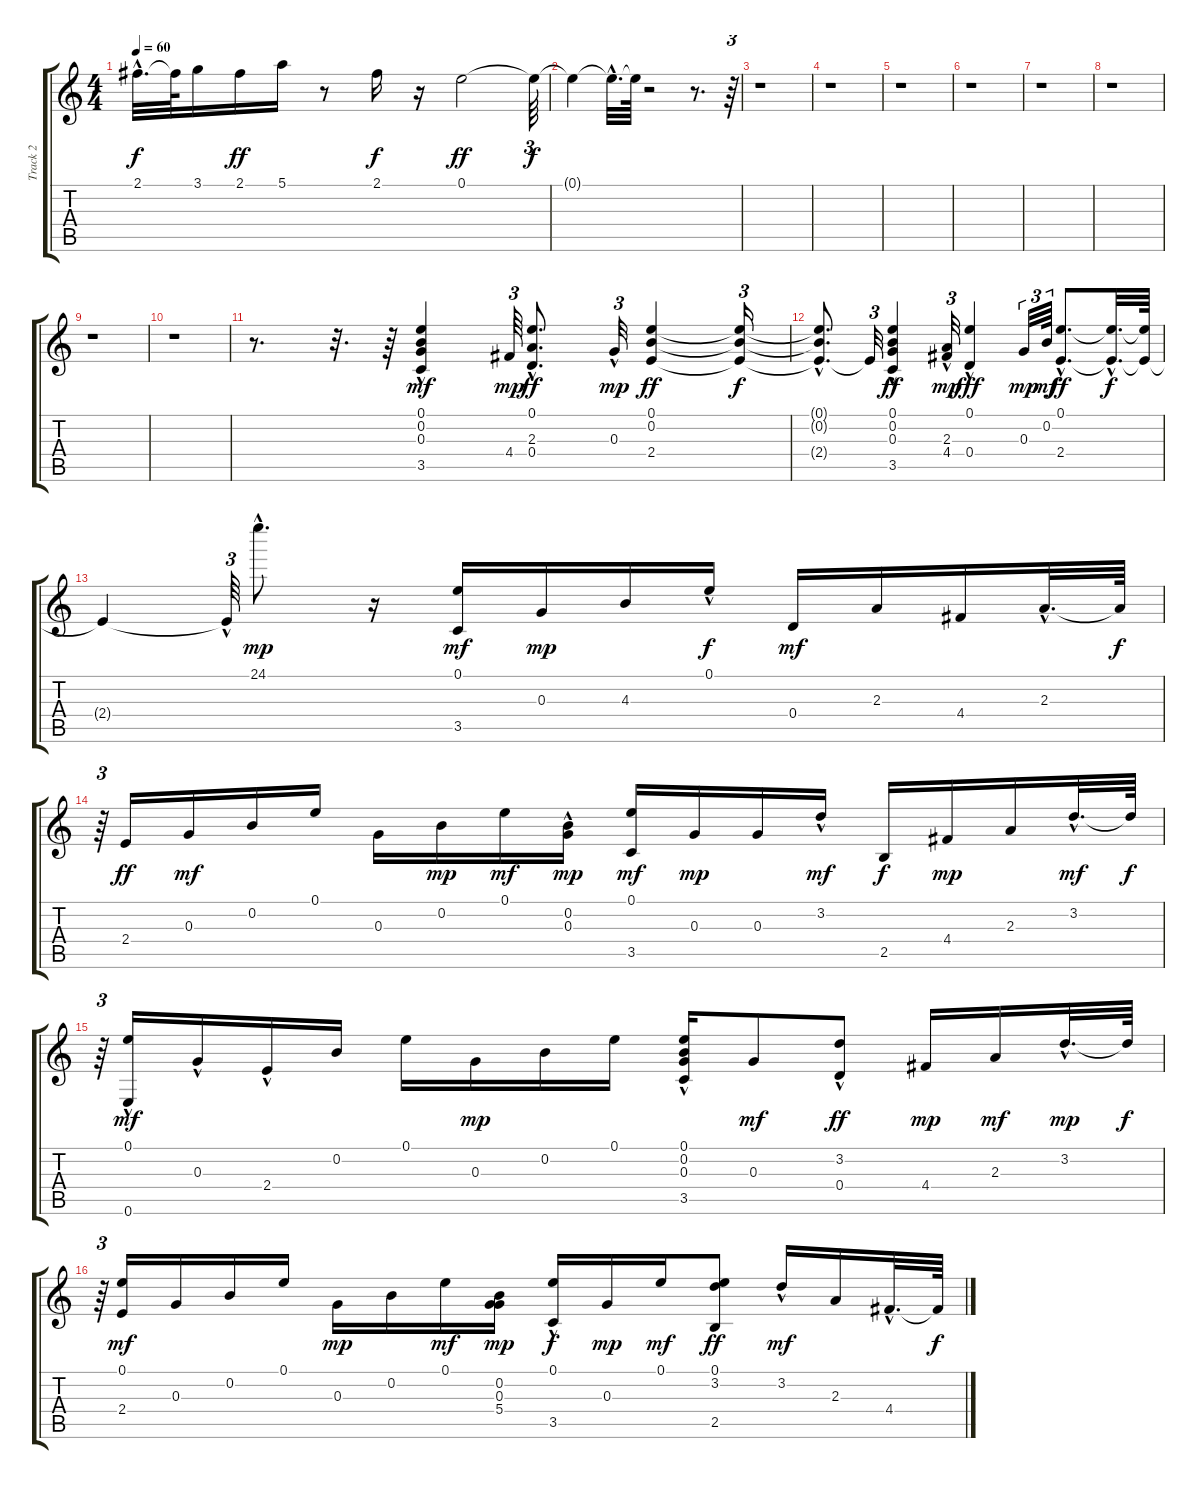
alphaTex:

\track ("Track 2" "Track 2") {instrument acousticguitarsteel}
\staff {score tabs}
\tuning (E4 B3 G3 D3 A2 E2) {hide}
\ts (4 4)
\tempo 60
\clef g2
\ks c
2.1{hac t}.32{d dy f} 2.1{t}.64 3.1.16 2.1.16{dy ff} 5.1.16 r.8 2.1.16{dy f} r.16 0.1.2{dy ff} 0.1{t}.64{tu (3 2) dy f} |
0.1{t}.4 0.1{hac t}.32{d} 0.1{t}.64 r.2 r.8{d} r.64{tu (3 2)} |
r.1 |
r.1 |
r.1 |
r.1 |
r.1 |
r.1 |
r.1 |
r.1 |
r.8{d} r.32{d} r.64 (0.1{hac} 0.2 0.3{hac} 3.5).4{dy mf} 4.4.64{tu (3 2) dy mp} (0.1{hac} 2.3 0.4).8{d dy ff} 0.3{hac}.32{tu (3 2) dy mp} (0.1 0.2 2.4).4{dy ff} (0.1{t} 0.2{t} 2.4{t}).16{tu (3 2) dy f} |
(0.1{t} 0.2{t} 2.4{hac t}).8{d} 2.4{t}.32{tu (3 2)} (0.1{hac} 0.2{hac} 0.3{hac} 3.5).4{dy ff} (2.3{hac} 4.4).32{tu (3 2) dy mp} (0.1{hac} 0.4).4{dy fff} 0.3.32{tu (3 2) dy mp} 0.2.64{tu (3 2) dy mf} (0.1{hac} 2.4{hac}).8{d dy ff} (0.1{hac t} 2.4{hac t}).32{d dy f} (0.1{t} 2.4{t}).64 |
2.4{t}.4 2.4{hac t}.64{tu (3 2)} 24.1{hac}.8{d dy mp} r.16 (0.1 3.5).16{dy mf} 0.3.16{dy mp} 4.3.16 0.1{hac}.16{dy f} 0.4.16{dy mf} 2.3.16 4.4.16 2.3{hac}.32{d} 2.3{t}.64{dy f} |
r.64{tu (3 2)} 2.4.16{dy ff} 0.3.16{dy mf} 0.2.16 0.1.16 0.3.16 0.2.16{dy mp} 0.1.16{dy mf} (0.2{hac} 0.3).16{dy mp} (0.1 3.5).16{dy mf} 0.3.16{dy mp} 0.3.16 3.2{hac}.16{dy mf} 2.5.16{dy f} 4.4.16{dy mp} 2.3.16 3.2{hac}.32{d dy mf} 3.2{t}.64{dy f} |
r.64{tu (3 2)} (0.1{hac} 0.6).16{dy mf} 0.3{hac}.16 2.4{hac}.16 0.2.16 0.1.16 0.3.16{dy mp} 0.2.16 0.1.16 (0.1 0.2 0.3 3.5{hac}).16 0.3.8{dy mf} (3.2{hac} 0.4).8{dy ff} 4.4.16{dy mp} 2.3.16{dy mf} 3.2{hac}.32{d dy mp} 3.2{t}.64{dy f} |
r.64{tu (3 2)} (0.1 2.4).16{dy mf} 0.3.16 0.2.16 0.1.16 0.3.16{dy mp} 0.2.16 0.1.16{dy mf} (0.2 0.3 5.4).16{dy mp} (0.1 3.5{hac}).16{dy f} 0.3.16{dy mp} 0.1.16{dy mf} (0.1 3.2 2.5).8{dy ff} 3.2{hac}.16{dy mf} 2.3.16 4.4{hac}.32{d} 4.4{t}.64{dy f}
